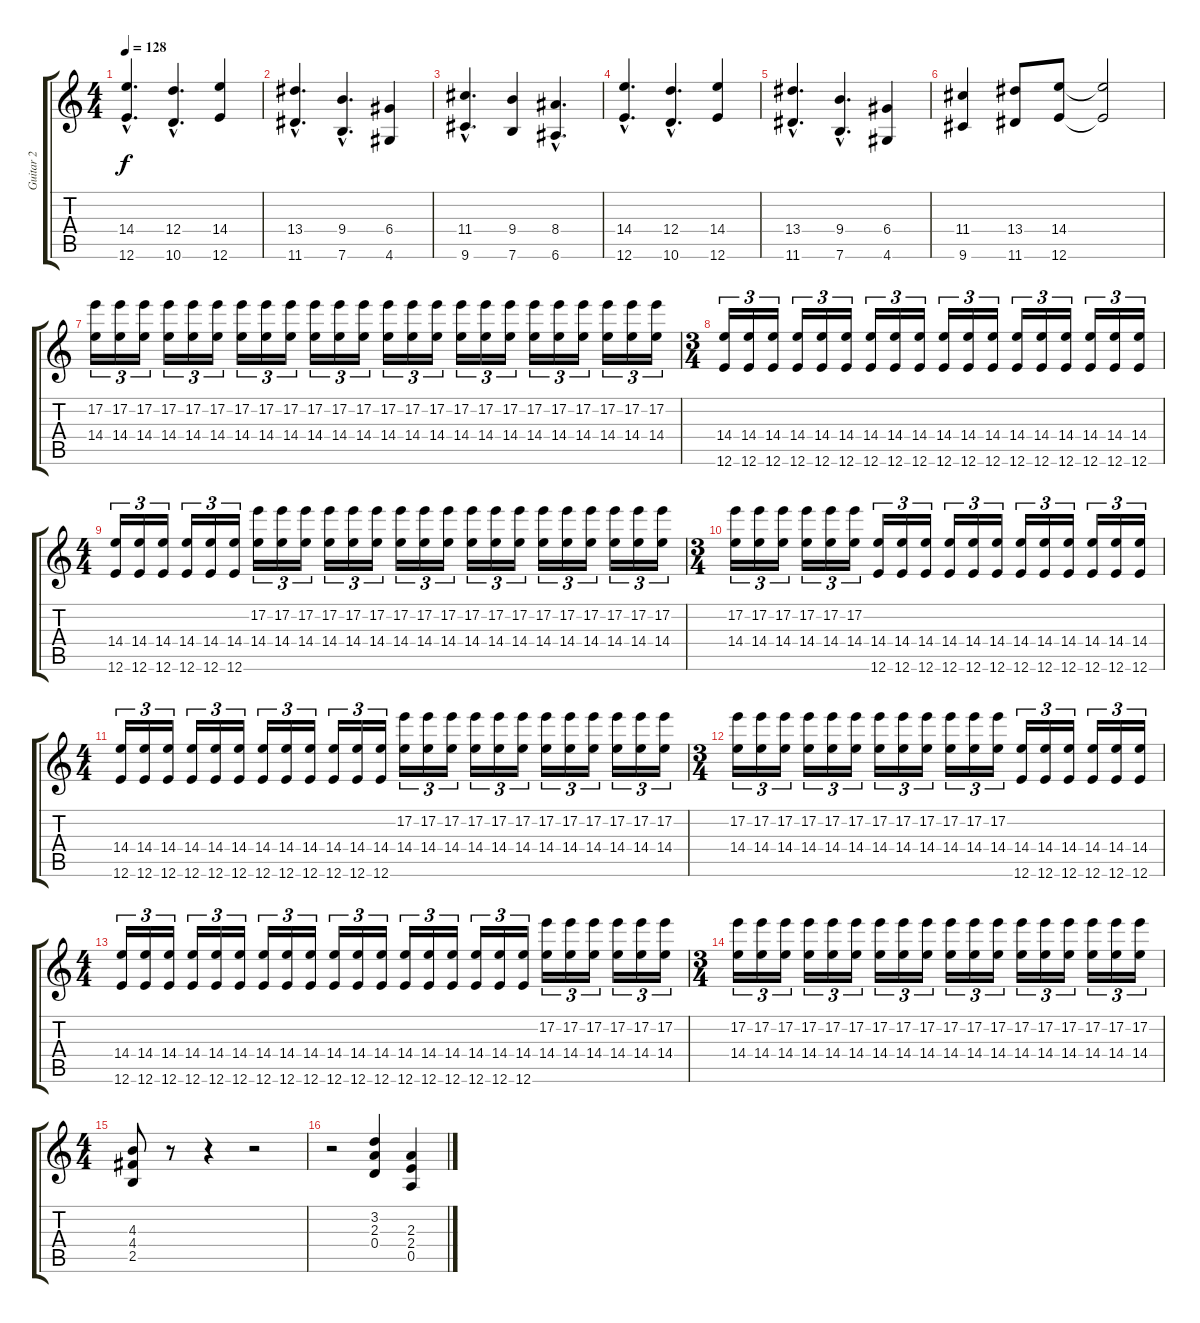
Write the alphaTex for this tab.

\track ("Guitar 2" "Guitar 2") {instrument overdrivenguitar}
\staff {score tabs}
\tuning (E4 B3 G3 D3 A2 E2) {hide}
\ts (4 4)
\tempo 128
\clef g2
\ks c
(14.4{hac} 12.6{hac}).4{d dy f} (12.4{hac} 10.6{hac}).4{d} (14.4 12.6).4 |
(13.4{hac} 11.6{hac}).4{d} (9.4{hac} 7.6{hac}).4{d} (6.4 4.6).4 |
(11.4{hac} 9.6{hac}).4{d} (9.4 7.6).4 (8.4{hac} 6.6{hac}).4{d} |
(14.4{hac} 12.6{hac}).4{d} (12.4{hac} 10.6{hac}).4{d} (14.4 12.6).4 |
(13.4{hac} 11.6{hac}).4{d} (9.4{hac} 7.6{hac}).4{d} (6.4 4.6).4 |
(11.4 9.6).4 (13.4 11.6).8 (14.4 12.6).8 (14.4{t} 12.6{t}).2 |
(17.2 14.4).16{tu (3 2)} (17.2 14.4).16{tu (3 2)} (17.2 14.4).16{tu (3 2)} (17.2 14.4).16{tu (3 2)} (17.2 14.4).16{tu (3 2)} (17.2 14.4).16{tu (3 2)} (17.2 14.4).16{tu (3 2)} (17.2 14.4).16{tu (3 2)} (17.2 14.4).16{tu (3 2)} (17.2 14.4).16{tu (3 2)} (17.2 14.4).16{tu (3 2)} (17.2 14.4).16{tu (3 2)} (17.2 14.4).16{tu (3 2)} (17.2 14.4).16{tu (3 2)} (17.2 14.4).16{tu (3 2)} (17.2 14.4).16{tu (3 2)} (17.2 14.4).16{tu (3 2)} (17.2 14.4).16{tu (3 2)} (17.2 14.4).16{tu (3 2)} (17.2 14.4).16{tu (3 2)} (17.2 14.4).16{tu (3 2)} (17.2 14.4).16{tu (3 2)} (17.2 14.4).16{tu (3 2)} (17.2 14.4).16{tu (3 2)} |
\ts (3 4)
(14.4 12.6).16{tu (3 2)} (14.4 12.6).16{tu (3 2)} (14.4 12.6).16{tu (3 2)} (14.4 12.6).16{tu (3 2)} (14.4 12.6).16{tu (3 2)} (14.4 12.6).16{tu (3 2)} (14.4 12.6).16{tu (3 2)} (14.4 12.6).16{tu (3 2)} (14.4 12.6).16{tu (3 2)} (14.4 12.6).16{tu (3 2)} (14.4 12.6).16{tu (3 2)} (14.4 12.6).16{tu (3 2)} (14.4 12.6).16{tu (3 2)} (14.4 12.6).16{tu (3 2)} (14.4 12.6).16{tu (3 2)} (14.4 12.6).16{tu (3 2)} (14.4 12.6).16{tu (3 2)} (14.4 12.6).16{tu (3 2)} |
\ts (4 4)
(14.4 12.6).16{tu (3 2)} (14.4 12.6).16{tu (3 2)} (14.4 12.6).16{tu (3 2)} (14.4 12.6).16{tu (3 2)} (14.4 12.6).16{tu (3 2)} (14.4 12.6).16{tu (3 2)} (17.2 14.4).16{tu (3 2)} (17.2 14.4).16{tu (3 2)} (17.2 14.4).16{tu (3 2)} (17.2 14.4).16{tu (3 2)} (17.2 14.4).16{tu (3 2)} (17.2 14.4).16{tu (3 2)} (17.2 14.4).16{tu (3 2)} (17.2 14.4).16{tu (3 2)} (17.2 14.4).16{tu (3 2)} (17.2 14.4).16{tu (3 2)} (17.2 14.4).16{tu (3 2)} (17.2 14.4).16{tu (3 2)} (17.2 14.4).16{tu (3 2)} (17.2 14.4).16{tu (3 2)} (17.2 14.4).16{tu (3 2)} (17.2 14.4).16{tu (3 2)} (17.2 14.4).16{tu (3 2)} (17.2 14.4).16{tu (3 2)} |
\ts (3 4)
(17.2 14.4).16{tu (3 2)} (17.2 14.4).16{tu (3 2)} (17.2 14.4).16{tu (3 2)} (17.2 14.4).16{tu (3 2)} (17.2 14.4).16{tu (3 2)} (17.2 14.4).16{tu (3 2)} (14.4 12.6).16{tu (3 2)} (14.4 12.6).16{tu (3 2)} (14.4 12.6).16{tu (3 2)} (14.4 12.6).16{tu (3 2)} (14.4 12.6).16{tu (3 2)} (14.4 12.6).16{tu (3 2)} (14.4 12.6).16{tu (3 2)} (14.4 12.6).16{tu (3 2)} (14.4 12.6).16{tu (3 2)} (14.4 12.6).16{tu (3 2)} (14.4 12.6).16{tu (3 2)} (14.4 12.6).16{tu (3 2)} |
\ts (4 4)
(14.4 12.6).16{tu (3 2)} (14.4 12.6).16{tu (3 2)} (14.4 12.6).16{tu (3 2)} (14.4 12.6).16{tu (3 2)} (14.4 12.6).16{tu (3 2)} (14.4 12.6).16{tu (3 2)} (14.4 12.6).16{tu (3 2)} (14.4 12.6).16{tu (3 2)} (14.4 12.6).16{tu (3 2)} (14.4 12.6).16{tu (3 2)} (14.4 12.6).16{tu (3 2)} (14.4 12.6).16{tu (3 2)} (17.2 14.4).16{tu (3 2)} (17.2 14.4).16{tu (3 2)} (17.2 14.4).16{tu (3 2)} (17.2 14.4).16{tu (3 2)} (17.2 14.4).16{tu (3 2)} (17.2 14.4).16{tu (3 2)} (17.2 14.4).16{tu (3 2)} (17.2 14.4).16{tu (3 2)} (17.2 14.4).16{tu (3 2)} (17.2 14.4).16{tu (3 2)} (17.2 14.4).16{tu (3 2)} (17.2 14.4).16{tu (3 2)} |
\ts (3 4)
(17.2 14.4).16{tu (3 2)} (17.2 14.4).16{tu (3 2)} (17.2 14.4).16{tu (3 2)} (17.2 14.4).16{tu (3 2)} (17.2 14.4).16{tu (3 2)} (17.2 14.4).16{tu (3 2)} (17.2 14.4).16{tu (3 2)} (17.2 14.4).16{tu (3 2)} (17.2 14.4).16{tu (3 2)} (17.2 14.4).16{tu (3 2)} (17.2 14.4).16{tu (3 2)} (17.2 14.4).16{tu (3 2)} (14.4 12.6).16{tu (3 2)} (14.4 12.6).16{tu (3 2)} (14.4 12.6).16{tu (3 2)} (14.4 12.6).16{tu (3 2)} (14.4 12.6).16{tu (3 2)} (14.4 12.6).16{tu (3 2)} |
\ts (4 4)
(14.4 12.6).16{tu (3 2)} (14.4 12.6).16{tu (3 2)} (14.4 12.6).16{tu (3 2)} (14.4 12.6).16{tu (3 2)} (14.4 12.6).16{tu (3 2)} (14.4 12.6).16{tu (3 2)} (14.4 12.6).16{tu (3 2)} (14.4 12.6).16{tu (3 2)} (14.4 12.6).16{tu (3 2)} (14.4 12.6).16{tu (3 2)} (14.4 12.6).16{tu (3 2)} (14.4 12.6).16{tu (3 2)} (14.4 12.6).16{tu (3 2)} (14.4 12.6).16{tu (3 2)} (14.4 12.6).16{tu (3 2)} (14.4 12.6).16{tu (3 2)} (14.4 12.6).16{tu (3 2)} (14.4 12.6).16{tu (3 2)} (17.2 14.4).16{tu (3 2)} (17.2 14.4).16{tu (3 2)} (17.2 14.4).16{tu (3 2)} (17.2 14.4).16{tu (3 2)} (17.2 14.4).16{tu (3 2)} (17.2 14.4).16{tu (3 2)} |
\ts (3 4)
(17.2 14.4).16{tu (3 2)} (17.2 14.4).16{tu (3 2)} (17.2 14.4).16{tu (3 2)} (17.2 14.4).16{tu (3 2)} (17.2 14.4).16{tu (3 2)} (17.2 14.4).16{tu (3 2)} (17.2 14.4).16{tu (3 2)} (17.2 14.4).16{tu (3 2)} (17.2 14.4).16{tu (3 2)} (17.2 14.4).16{tu (3 2)} (17.2 14.4).16{tu (3 2)} (17.2 14.4).16{tu (3 2)} (17.2 14.4).16{tu (3 2)} (17.2 14.4).16{tu (3 2)} (17.2 14.4).16{tu (3 2)} (17.2 14.4).16{tu (3 2)} (17.2 14.4).16{tu (3 2)} (17.2 14.4).16{tu (3 2)} |
\ts (4 4)
(4.3 4.4 2.5).8 r.8 r.4 r.2 |
r.2 (3.2 2.3 0.4).4 (2.3 2.4 0.5).4
